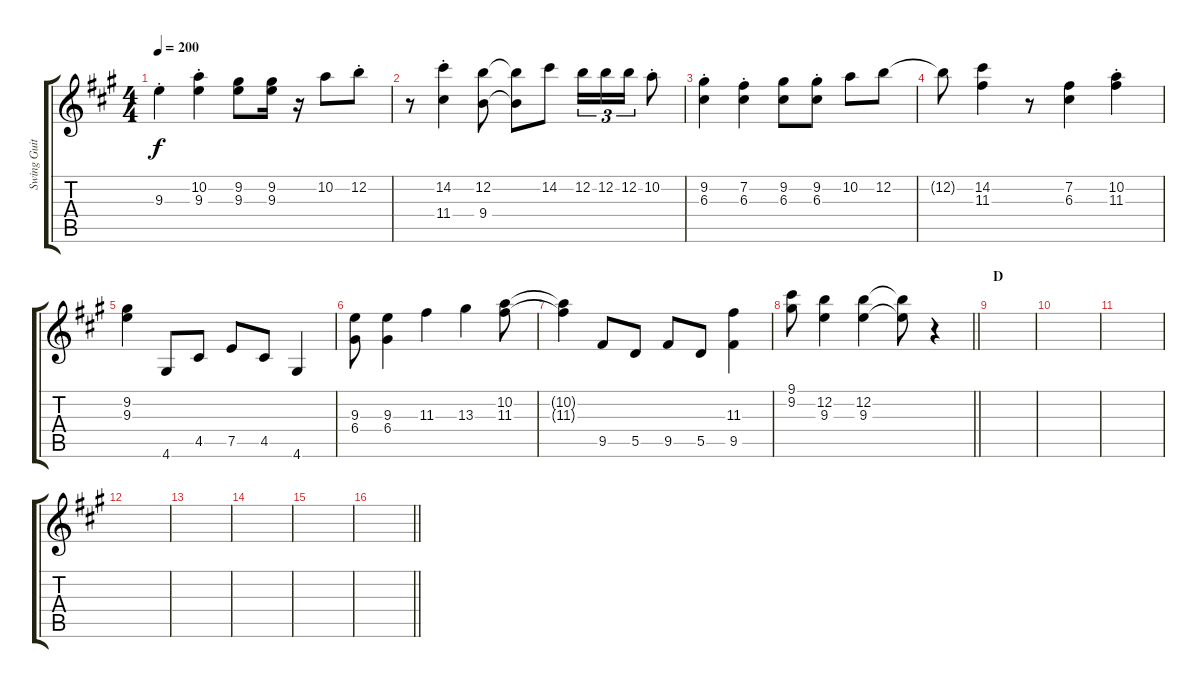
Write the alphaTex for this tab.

\track ("Swing Guitar" "Swing Guit") {solo instrument electricguitarjazz}
\staff {score tabs}
\tuning (E4 B3 G3 D3 A2 E2) {hide}
\ts (4 4)
\tempo 200
\clef g2
\ks a
9.3{st}.4{dy f} (10.2{st} 9.3{st}).4 (9.2 9.3).8 (9.2 9.3).16 r.16 10.2.8 12.2{st}.8 |
r.8 (14.2{st} 11.4{st}).4 (12.2 9.4).8 (12.2{t} 9.4{t}).8 14.2.8 12.2.16{tu (3 2)} 12.2.16{tu (3 2)} 12.2.16{tu (3 2)} 10.2{st}.8 |
(9.2{st} 6.3{st}).4 (7.2{st} 6.3{st}).4 (9.2 6.3).8 (9.2{st} 6.3).8 10.2.8 12.2.8 |
12.2{t}.8 (14.2 11.3).4 r.8 (7.2 6.3).4 (10.2{st} 11.3{st}).4 |
(9.2 9.3).4 4.6.8 4.5.8 7.5.8 4.5.8 4.6.4 |
(9.3 6.4).8 (9.3 6.4).4 11.3.4 13.3.4 (10.2 11.3).8 |
(10.2{t} 11.3{t}).4 9.5.8 5.5.8 9.5.8 5.5.8 (11.3 9.5).4 |
\barLineRight lightlight
(9.1 9.2).8 (12.2 9.3).4 (12.2 9.3).4 (12.2{t} 9.3{t}).8 r.4 |
\section ("" "D")
|
|
|
|
|
|
|
\barLineRight lightlight
